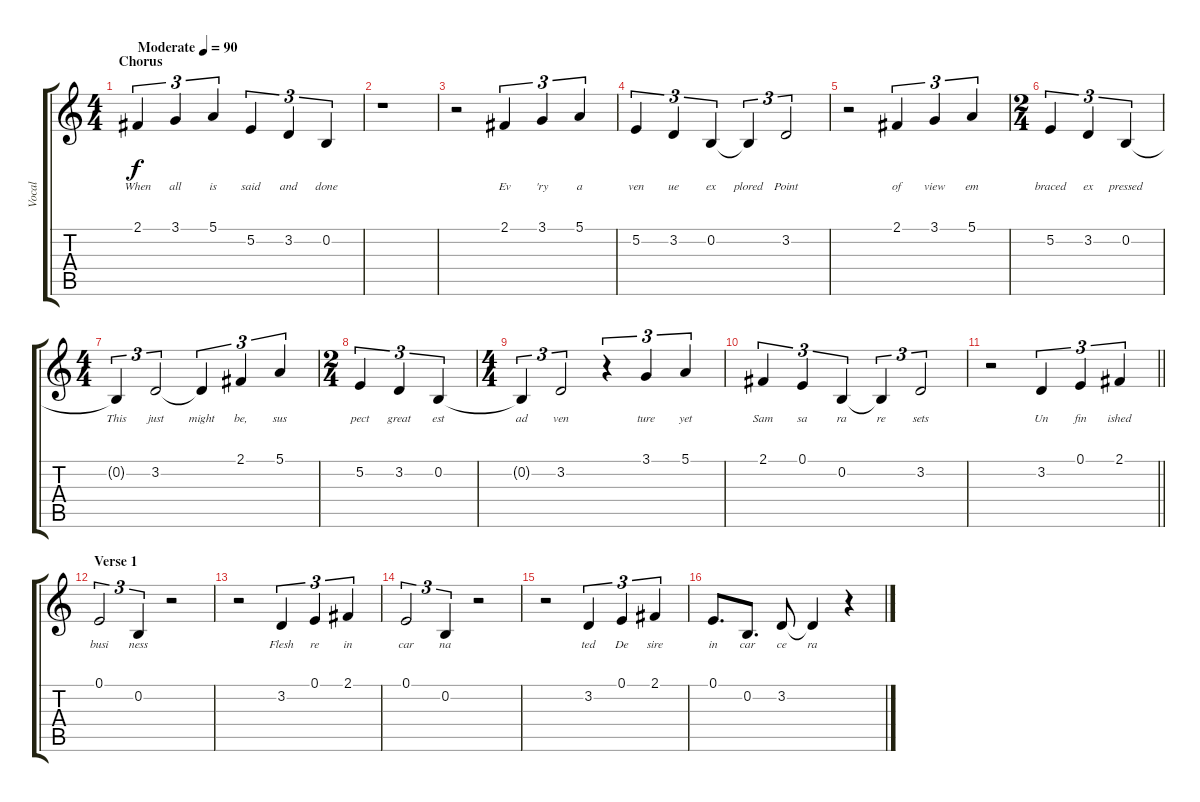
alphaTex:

\track ("Vocal" "Vocal") {instrument acousticgrandpiano}
\staff {score tabs}
\tuning (E4 B3 G3 D3 A2 E2) {hide}
\ts (4 4)
\section ("" "Chorus")
\tempo (90 "Moderate")
\clef g2
\ks c
2.1.4{tu (3 2) lyrics (0 "When") lyrics (1 "") lyrics (2 "") lyrics (3 "") lyrics (4 "") dy f instrument acousticgrandpiano} 3.1.4{tu (3 2) lyrics (0 "all") lyrics (1 "") lyrics (2 "") lyrics (3 "") lyrics (4 "")} 5.1.4{tu (3 2) lyrics (0 "is") lyrics (1 "") lyrics (2 "") lyrics (3 "") lyrics (4 "")} 5.2.4{tu (3 2) lyrics (0 "said") lyrics (1 "") lyrics (2 "") lyrics (3 "") lyrics (4 "")} 3.2.4{tu (3 2) lyrics (0 "and") lyrics (1 "") lyrics (2 "") lyrics (3 "") lyrics (4 "")} 0.2.4{tu (3 2) lyrics (0 "done") lyrics (1 "") lyrics (2 "") lyrics (3 "") lyrics (4 "")} |
r.1 |
r.2 2.1.4{tu (3 2) lyrics (0 "Ev") lyrics (1 "") lyrics (2 "") lyrics (3 "") lyrics (4 "")} 3.1.4{tu (3 2) lyrics (0 "'ry") lyrics (1 "") lyrics (2 "") lyrics (3 "") lyrics (4 "")} 5.1.4{tu (3 2) lyrics (0 "a") lyrics (1 "") lyrics (2 "") lyrics (3 "") lyrics (4 "")} |
5.2.4{tu (3 2) lyrics (0 "ven") lyrics (1 "") lyrics (2 "") lyrics (3 "") lyrics (4 "")} 3.2.4{tu (3 2) lyrics (0 "ue") lyrics (1 "") lyrics (2 "") lyrics (3 "") lyrics (4 "")} 0.2.4{tu (3 2) lyrics (0 "ex") lyrics (1 "") lyrics (2 "") lyrics (3 "") lyrics (4 "")} 0.2{t}.4{tu (3 2) lyrics (0 "plored") lyrics (1 "") lyrics (2 "") lyrics (3 "") lyrics (4 "")} 3.2.2{tu (3 2) lyrics (0 "Point") lyrics (1 "") lyrics (2 "") lyrics (3 "") lyrics (4 "")} |
r.2 2.1.4{tu (3 2) lyrics (0 "of") lyrics (1 "") lyrics (2 "") lyrics (3 "") lyrics (4 "")} 3.1.4{tu (3 2) lyrics (0 "view") lyrics (1 "") lyrics (2 "") lyrics (3 "") lyrics (4 "")} 5.1.4{tu (3 2) lyrics (0 "em") lyrics (1 "") lyrics (2 "") lyrics (3 "") lyrics (4 "")} |
\ts (2 4)
5.2.4{tu (3 2) lyrics (0 "braced") lyrics (1 "") lyrics (2 "") lyrics (3 "") lyrics (4 "")} 3.2.4{tu (3 2) lyrics (0 "ex") lyrics (1 "") lyrics (2 "") lyrics (3 "") lyrics (4 "")} 0.2.4{tu (3 2) lyrics (0 "pressed") lyrics (1 "") lyrics (2 "") lyrics (3 "") lyrics (4 "")} |
\ts (4 4)
0.2{t}.4{tu (3 2) lyrics (0 "This") lyrics (1 "") lyrics (2 "") lyrics (3 "") lyrics (4 "")} 3.2.2{tu (3 2) lyrics (0 "just") lyrics (1 "") lyrics (2 "") lyrics (3 "") lyrics (4 "")} 3.2{t}.4{tu (3 2) lyrics (0 "might") lyrics (1 "") lyrics (2 "") lyrics (3 "") lyrics (4 "")} 2.1.4{tu (3 2) lyrics (0 "be,") lyrics (1 "") lyrics (2 "") lyrics (3 "") lyrics (4 "")} 5.1.4{tu (3 2) lyrics (0 "sus") lyrics (1 "") lyrics (2 "") lyrics (3 "") lyrics (4 "")} |
\ts (2 4)
5.2.4{tu (3 2) lyrics (0 "pect") lyrics (1 "") lyrics (2 "") lyrics (3 "") lyrics (4 "")} 3.2.4{tu (3 2) lyrics (0 "great") lyrics (1 "") lyrics (2 "") lyrics (3 "") lyrics (4 "")} 0.2.4{tu (3 2) lyrics (0 "est") lyrics (1 "") lyrics (2 "") lyrics (3 "") lyrics (4 "")} |
\ts (4 4)
0.2{t}.4{tu (3 2) lyrics (0 "ad") lyrics (1 "") lyrics (2 "") lyrics (3 "") lyrics (4 "")} 3.2.2{tu (3 2) lyrics (0 "ven") lyrics (1 "") lyrics (2 "") lyrics (3 "") lyrics (4 "")} r.4{tu (3 2)} 3.1.4{tu (3 2) lyrics (0 "ture") lyrics (1 "") lyrics (2 "") lyrics (3 "") lyrics (4 "")} 5.1.4{tu (3 2) lyrics (0 "yet") lyrics (1 "") lyrics (2 "") lyrics (3 "") lyrics (4 "")} |
2.1.4{tu (3 2) lyrics (0 "Sam") lyrics (1 "") lyrics (2 "") lyrics (3 "") lyrics (4 "")} 0.1.4{tu (3 2) lyrics (0 "sa") lyrics (1 "") lyrics (2 "") lyrics (3 "") lyrics (4 "")} 0.2.4{tu (3 2) lyrics (0 "ra") lyrics (1 "") lyrics (2 "") lyrics (3 "") lyrics (4 "")} 0.2{t}.4{tu (3 2) lyrics (0 "re") lyrics (1 "") lyrics (2 "") lyrics (3 "") lyrics (4 "")} 3.2.2{tu (3 2) lyrics (0 "sets") lyrics (1 "") lyrics (2 "") lyrics (3 "") lyrics (4 "")} |
\barLineRight lightlight
r.2 3.2.4{tu (3 2) lyrics (0 "Un") lyrics (1 "") lyrics (2 "") lyrics (3 "") lyrics (4 "")} 0.1.4{tu (3 2) lyrics (0 "fin") lyrics (1 "") lyrics (2 "") lyrics (3 "") lyrics (4 "")} 2.1.4{tu (3 2) lyrics (0 "ished") lyrics (1 "") lyrics (2 "") lyrics (3 "") lyrics (4 "")} |
\section ("" "Verse 1")
0.1.2{tu (3 2) lyrics (0 "busi") lyrics (1 "") lyrics (2 "") lyrics (3 "") lyrics (4 "")} 0.2.4{tu (3 2) lyrics (0 "ness") lyrics (1 "") lyrics (2 "") lyrics (3 "") lyrics (4 "")} r.2 |
r.2 3.2.4{tu (3 2) lyrics (0 "Flesh") lyrics (1 "") lyrics (2 "") lyrics (3 "") lyrics (4 "")} 0.1.4{tu (3 2) lyrics (0 "re") lyrics (1 "") lyrics (2 "") lyrics (3 "") lyrics (4 "")} 2.1.4{tu (3 2) lyrics (0 "in") lyrics (1 "") lyrics (2 "") lyrics (3 "") lyrics (4 "")} |
0.1.2{tu (3 2) lyrics (0 "car") lyrics (1 "") lyrics (2 "") lyrics (3 "") lyrics (4 "")} 0.2.4{tu (3 2) lyrics (0 "na") lyrics (1 "") lyrics (2 "") lyrics (3 "") lyrics (4 "")} r.2 |
r.2 3.2.4{tu (3 2) lyrics (0 "ted") lyrics (1 "") lyrics (2 "") lyrics (3 "") lyrics (4 "")} 0.1.4{tu (3 2) lyrics (0 "De") lyrics (1 "") lyrics (2 "") lyrics (3 "") lyrics (4 "")} 2.1.4{tu (3 2) lyrics (0 "sire") lyrics (1 "") lyrics (2 "") lyrics (3 "") lyrics (4 "")} |
0.1.8{d lyrics (0 "in") lyrics (1 "") lyrics (2 "") lyrics (3 "") lyrics (4 "")} 0.2.8{d lyrics (0 "car") lyrics (1 "") lyrics (2 "") lyrics (3 "") lyrics (4 "")} 3.2.8{lyrics (0 "ce") lyrics (1 "") lyrics (2 "") lyrics (3 "") lyrics (4 "")} 3.2{t}.4{lyrics (0 "ra") lyrics (1 "") lyrics (2 "") lyrics (3 "") lyrics (4 "")} r.4
